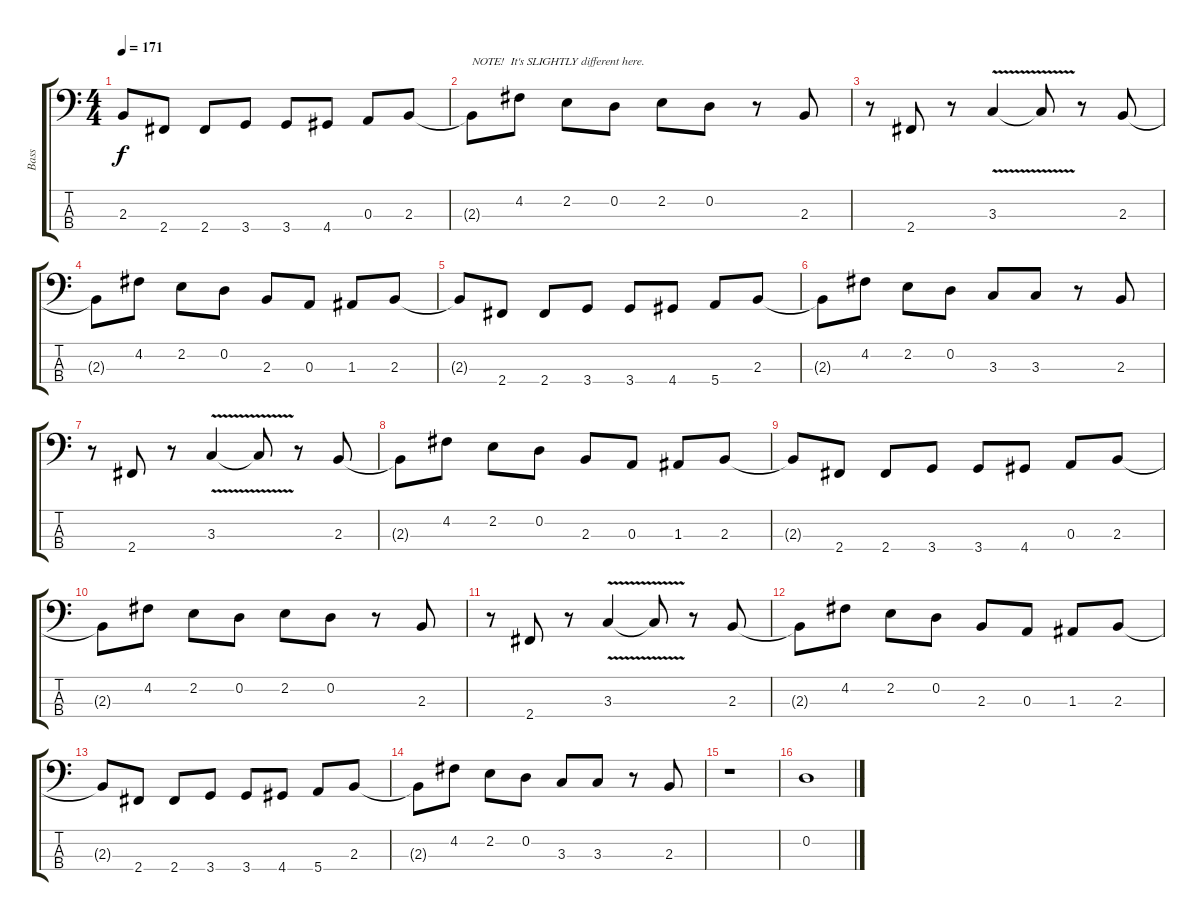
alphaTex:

\track ("Bass" "Bass") {instrument electricbassfinger}
\staff {score tabs}
\tuning (G2 D2 A1 E1) {hide}
\ts (4 4)
\tempo 171
\clef f4
\ks c
2.3{t}.8{dy f} 2.4.8 2.4.8 3.4.8 3.4.8 4.4.8 0.3.8 2.3.8 |
2.3{t}.8{txt "NOTE!  It's SLIGHTLY different here."} 4.2.8 2.2.8 0.2.8 2.2.8 0.2.8 r.8 2.3.8 |
r.8 2.4.8 r.8 3.3{v}.4 3.3{t}.8 r.8 2.3.8 |
2.3{t}.8 4.2.8 2.2.8 0.2.8 2.3.8 0.3.8 1.3.8 2.3.8 |
2.3{t}.8 2.4.8 2.4.8 3.4.8 3.4.8 4.4.8 5.4.8 2.3.8 |
2.3{t}.8 4.2.8 2.2.8 0.2.8 3.3.8 3.3.8 r.8 2.3.8 |
r.8 2.4.8 r.8 3.3{v}.4 3.3{t}.8 r.8 2.3.8 |
2.3{t}.8 4.2.8 2.2.8 0.2.8 2.3.8 0.3.8 1.3.8 2.3.8 |
2.3{t}.8 2.4.8 2.4.8 3.4.8 3.4.8 4.4.8 0.3.8 2.3.8 |
2.3{t}.8 4.2.8 2.2.8 0.2.8 2.2.8 0.2.8 r.8 2.3.8 |
r.8 2.4.8 r.8 3.3{v}.4 3.3{t}.8 r.8 2.3.8 |
2.3{t}.8 4.2.8 2.2.8 0.2.8 2.3.8 0.3.8 1.3.8 2.3.8 |
2.3{t}.8 2.4.8 2.4.8 3.4.8 3.4.8 4.4.8 5.4.8 2.3.8 |
2.3{t}.8 4.2.8 2.2.8 0.2.8 3.3.8 3.3.8 r.8 2.3.8 |
r.1 |
0.2.1
